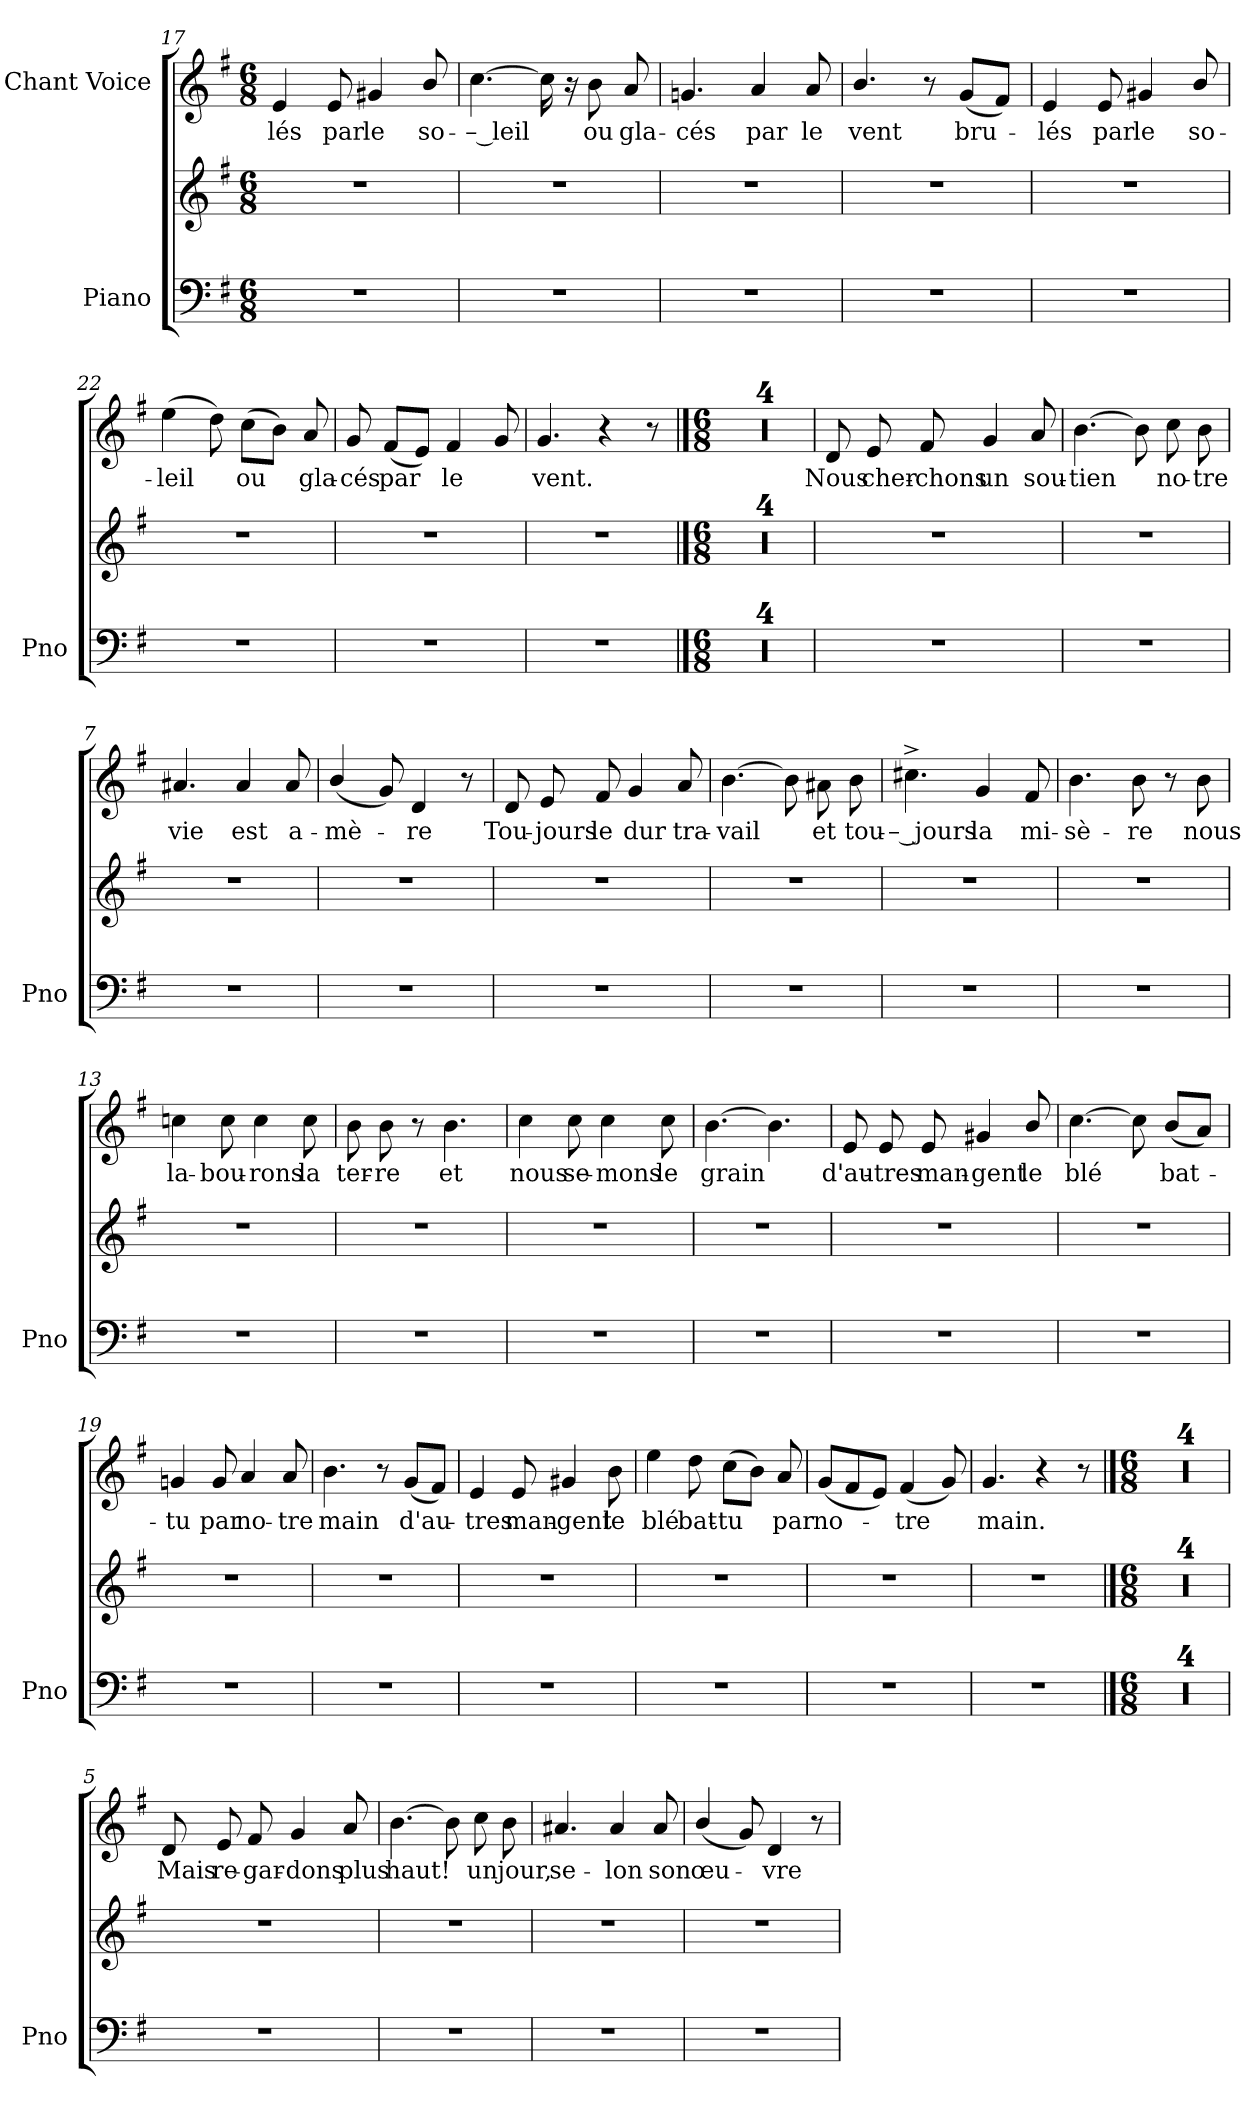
**kern	**kern	**kern	**text
*part2	*part2	*part1	*part1
*staff3	*staff2	*staff1	*staff1
*I"Piano	*	*I"Chant Voice	*
*I'Pno	*	*	*
*clefF4	*clefG2	*clefG2	*
*k[f#]	*k[f#]	*k[f#]	*
*M6/8	*M6/8	*M6/8	*
=17	=17	=17	=17
!	!	!	!LO:LY:b
2.r	2.r	4e/	-lés
!	!	!	!LO:LY:b
.	.	8e/	par
!	!	!	!LO:LY:b
.	.	4g#X/	le
!	!	!	!LO:LY:b
.	.	8b/	so-
!!LO:LB:g=z
=18	=18	=18	=18
!	!	!	!LO:LY:b
2.r	2.r	[4.cc\	-– leil
.	.	16cc\]	.
.	.	16r	.
!	!	!	!LO:LY:b
.	.	8b\	ou
!	!	!	!LO:LY:b
.	.	8a/	gla-
=19	=19	=19	=19
!	!	!	!LO:LY:b
2.r	2.r	4.gn/	-cés
!	!	!	!LO:LY:b
.	.	4a/	par
!	!	!	!LO:LY:b
.	.	8a/	le
=20	=20	=20	=20
!	!	!	!LO:LY:b
2.r	2.r	4.b/	vent
.	.	8r	.
!	!	!	!LO:LY:b
.	.	(8g/L	bru-
.	.	8f#/J)	.
=21	=21	=21	=21
!	!	!	!LO:LY:b
2.r	2.r	4e/	-lés
!	!	!	!LO:LY:b
.	.	8e/	par
!	!	!	!LO:LY:b
.	.	4g#X/	le
!	!	!	!LO:LY:b
.	.	8b/	so-
=22	=22	=22	=22
!	!	!	!LO:LY:b
2.r	2.r	(4ee\	-leil
.	.	8dd\)	.
!	!	!	!LO:LY:b
.	.	(8cc\L	ou
.	.	8b\J)	.
!	!	!	!LO:LY:b
.	.	8a/	gla-
=23	=23	=23	=23
!	!	!	!LO:LY:b
2.r	2.r	8g/	-cés
!	!	!	!LO:LY:b
.	.	(8f#/L	par
.	.	8e/J)	.
!	!	!	!LO:LY:b
.	.	4f#/	le
.	.	8g/	.
=24	=24	=24	=24
!	!	!	!LO:LY:b
2.r	2.r	4.g/	vent.
.	.	4r	.
.	.	8r	.
!!LO:LB:g=z
==1	==1	==1	==1
*stria5	*stria5	*	*
*M6/8	*M6/8	*M6/8	*
2.r	2.r	2.r	.
=2	=2	=2	=2
2.r	2.r	2.r	.
=3	=3	=3	=3
2.r	2.r	2.r	.
=4	=4	=4	=4
2.r	2.r	2.r	.
=5	=5	=5	=5
!	!	!	!LO:LY:b
2.r	2.r	8d/	Nous
!	!	!	!LO:LY:b
.	.	8e/	cher-
!	!	!	!LO:LY:b
.	.	8f#/	-chons
!	!	!	!LO:LY:b
.	.	4g/	un
!	!	!	!LO:LY:b
.	.	8a/	sou-
=6	=6	=6	=6
!	!	!	!LO:LY:b
2.r	2.r	[4.b\	-tien
.	.	8b\]	.
!	!	!	!LO:LY:b
.	.	8cc\	no-
!	!	!	!LO:LY:b
.	.	8b\	-tre
=7	=7	=7	=7
!	!	!	!LO:LY:b
2.r	2.r	4.a#X/	vie
!	!	!	!LO:LY:b
.	.	4a#/	est
!	!	!	!LO:LY:b
.	.	8a#/	a-
=8	=8	=8	=8
!	!	!	!LO:LY:b
2.r	2.r	(4b/	-mè-
.	.	8g/)	.
!	!	!	!LO:LY:b
.	.	4d/	-re
.	.	8r	.
=9	=9	=9	=9
!	!	!	!LO:LY:b
2.r	2.r	8d/	Tou-
!	!	!	!LO:LY:b
.	.	8e/	-jours
!	!	!	!LO:LY:b
.	.	8f#/	le
!	!	!	!LO:LY:b
.	.	4g/	dur
!	!	!	!LO:LY:b
.	.	8a/	tra-
!!LO:LB:g=z
=10	=10	=10	=10
!	!	!	!LO:LY:b
2.r	2.r	[4.b\	-vail
.	.	8b\]	.
!	!	!	!LO:LY:b
.	.	8a#X\	et
!	!	!	!LO:LY:b
.	.	8b\	tou-
!!LO:LB:g=z
=11	=11	=11	=11
!	!	!	!LO:LY:b
2.r	2.r	4.cc#X^\	-– jours
!	!	!	!LO:LY:b
.	.	4g/	la
!	!	!	!LO:LY:b
.	.	8f#/	mi-
=12	=12	=12	=12
!	!	!	!LO:LY:b
2.r	2.r	4.b\	-sè-
!	!	!	!LO:LY:b
.	.	8b\	-re
.	.	8r	.
!	!	!	!LO:LY:b
.	.	8b\	nous
=13	=13	=13	=13
!	!	!	!LO:LY:b
2.r	2.r	4ccn\	la-
!	!	!	!LO:LY:b
.	.	8cc\	-bou-
!	!	!	!LO:LY:b
.	.	4cc\	-rons
!	!	!	!LO:LY:b
.	.	8cc\	la
=14	=14	=14	=14
!	!	!	!LO:LY:b
2.r	2.r	8b\	ter-
!	!	!	!LO:LY:b
.	.	8b\	-re
.	.	8r	.
!	!	!	!LO:LY:b
.	.	4.b\	et
=15	=15	=15	=15
!	!	!	!LO:LY:b
2.r	2.r	4cc\	nous
!	!	!	!LO:LY:b
.	.	8cc\	se-
!	!	!	!LO:LY:b
.	.	4cc\	-mons
!	!	!	!LO:LY:b
.	.	8cc\	le
=16	=16	=16	=16
!	!	!	!LO:LY:b
2.r	2.r	[4.b\	grain
.	.	4.b\]	.
=17	=17	=17	=17
!	!	!	!LO:LY:b
2.r	2.r	8e/	d'au-
!	!	!	!LO:LY:b
.	.	8e/	-tres
!	!	!	!LO:LY:b
.	.	8e/	man-
!	!	!	!LO:LY:b
.	.	4g#X/	-gent
!	!	!	!LO:LY:b
.	.	8b/	le
!!LO:LB:g=z
=18	=18	=18	=18
!	!	!	!LO:LY:b
2.r	2.r	[4.cc\	blé
.	.	8cc\]	.
!	!	!	!LO:LY:b
.	.	(8b/L	bat-
.	.	8a/J)	.
=19	=19	=19	=19
!	!	!	!LO:LY:b
2.r	2.r	4gn/	-tu
!	!	!	!LO:LY:b
.	.	8g/	par
!	!	!	!LO:LY:b
.	.	4a/	no-
!	!	!	!LO:LY:b
.	.	8a/	-tre
=20	=20	=20	=20
!	!	!	!LO:LY:b
2.r	2.r	4.b\	main
.	.	8r	.
!	!	!	!LO:LY:b
.	.	(8g/L	d'au-
.	.	8f#/J)	.
=21	=21	=21	=21
!	!	!	!LO:LY:b
2.r	2.r	4e/	-tres
!	!	!	!LO:LY:b
.	.	8e/	man-
!	!	!	!LO:LY:b
.	.	4g#X/	-gent
!	!	!	!LO:LY:b
.	.	8b\	le
=22	=22	=22	=22
!	!	!	!LO:LY:b
2.r	2.r	4ee\	blé
!	!	!	!LO:LY:b
.	.	8dd\	bat-
!	!	!	!LO:LY:b
.	.	(8cc\L	-tu
.	.	8b\J)	.
!	!	!	!LO:LY:b
.	.	8a/	par
=23	=23	=23	=23
!	!	!	!LO:LY:b
2.r	2.r	(8g/L	no-
.	.	8f#/	.
.	.	8e/J)	.
!	!	!	!LO:LY:b
.	.	(4f#/	-tre
.	.	8g/)	.
=24	=24	=24	=24
!	!	!	!LO:LY:b
2.r	2.r	4.g/	main.
.	.	4r	.
.	.	8r	.
!!LO:LB:g=z
==1	==1	==1	==1
*stria5	*stria5	*	*
*M6/8	*M6/8	*M6/8	*
2.r	2.r	2.r	.
=2	=2	=2	=2
2.r	2.r	2.r	.
=3	=3	=3	=3
2.r	2.r	2.r	.
=4	=4	=4	=4
2.r	2.r	2.r	.
=5	=5	=5	=5
!	!	!	!LO:LY:b
2.r	2.r	8d/	Mais
!	!	!	!LO:LY:b
.	.	8e/	re-
!	!	!	!LO:LY:b
.	.	8f#/	-gar-
!	!	!	!LO:LY:b
.	.	4g/	-dons
!	!	!	!LO:LY:b
.	.	8a/	plus
=6	=6	=6	=6
!	!	!	!LO:LY:b
2.r	2.r	[4.b\	haut!
.	.	8b\]	.
!	!	!	!LO:LY:b
.	.	8cc\	un
!	!	!	!LO:LY:b
.	.	8b\	jour,
=7	=7	=7	=7
!	!	!	!LO:LY:b
2.r	2.r	4.a#X/	se-
!	!	!	!LO:LY:b
.	.	4a#/	-lon
!	!	!	!LO:LY:b
.	.	8a#/	son
=8	=8	=8	=8
!	!	!	!LO:LY:b
2.r	2.r	(4b/	œu-
.	.	8g/)	.
!	!	!	!LO:LY:b
.	.	4d/	-vre
.	.	8r	.
=	=	=	=
*-	*-	*-	*-
